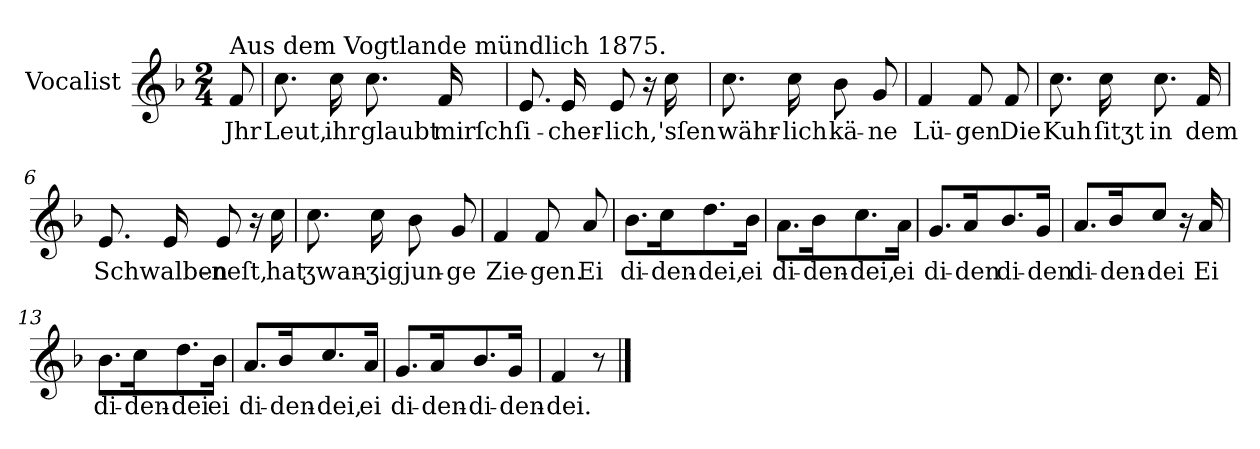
**kern	**text
*part1	*part1
*staff1	*staff1
*I"Vocalist	*
*k[b-]	*
*F:	*
*M2/4	*
=	=
!LO:TX:a:t=Aus dem Vogtlande mündlich 1875.	!
8f	Jhr
=1	=1
8.cc	Leut,
16cc	ihr
8.cc	glaubt
16f	mirſch
=2	=2
8.e	ſi-
16e	-cher-
8e	-lich,
16r	.
16cc	'sſen
=3	=3
8.cc	währ-
16cc	-lich
8b-	kä-
8g	-ne
=4	=4
4f	Lü-
8f	-gen
8f	Die
=5	=5
8.cc	Kuh
16cc	ſitʒt
8.cc	in
16f	dem
=6	=6
8.e	Schwalben-
16e	.
8e	-neſt,
16r	.
16cc	hat
=7	=7
8.cc	ʒwan-
16cc	-ʒig
8b-	jun-
8g	-ge
=8	=8
4f	Zie-
8f	-gen.
8a	Ei
=9	=9
8.b-L	di-
16ccK	-den-
8.dd	-dei,
16b-Jk	ei
=10	=10
8.aL	di-
16b-K	-den-
8.cc	-dei,
16aJk	ei
=11	=11
8.gL	di-
16aK	-den
8.b-	di-
16gJk	-den
=12	=12
8.a/L	di-
16b-K	-den-
8ccJ	-dei
16r	.
16a	Ei
=13	=13
8.b-L	di-
16ccK	-den-
8.dd	-dei
16b-Jk	ei
=14	=14
8.a/L	di-
16b-K	-den-
8.cc	-dei,
16aJk	ei
=15	=15
8.gL	di-
16aK	-den-
8.b-	-di-
16gJk	-den-
=16	=16
4f	-dei.
8r	.
==	==
*-	*-
